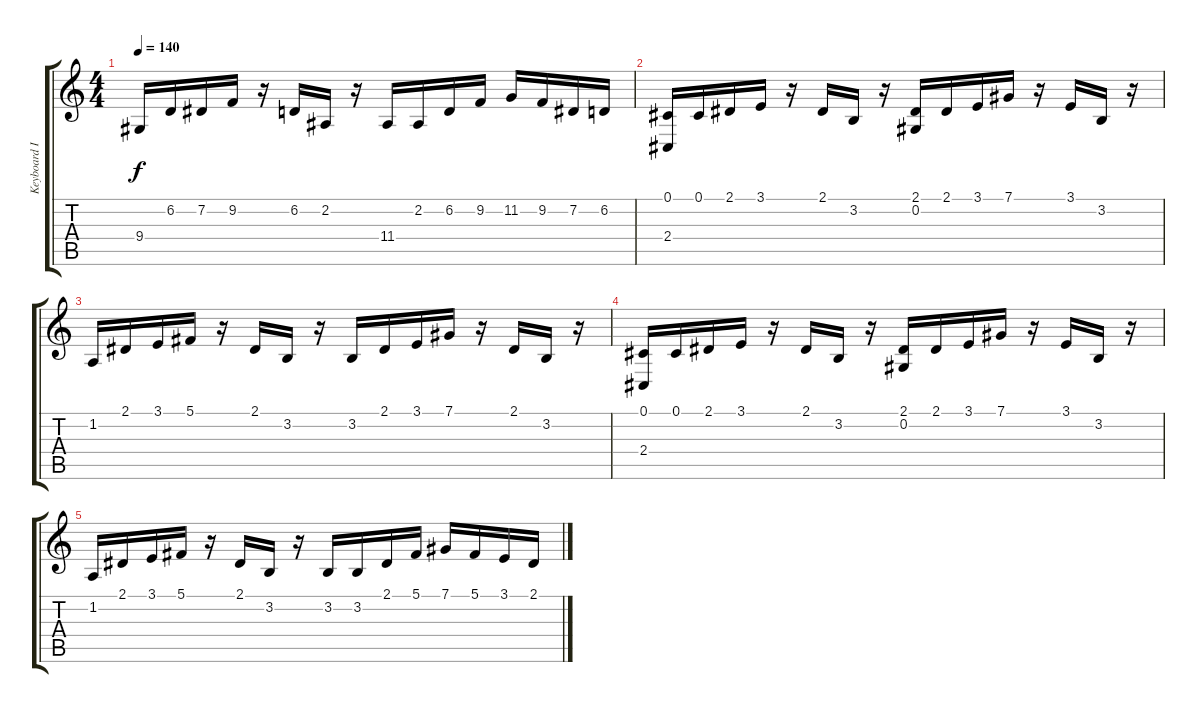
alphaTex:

\track ("Keyboard IV" "Keyboard I") {instrument lead2sawtooth}
\staff {score tabs}
\tuning (Db4 Ab3 E3 B2 Gb2 B1) {hide}
\ts (4 4)
\tempo 140
\clef g2
\ks c
9.4.16{dy f} 6.2.16 7.2.16 9.2.16 r.16 6.2.16 2.2.16 r.16 11.4.16 2.2.16 6.2.16 9.2.16 11.2.16 9.2.16 7.2.16 6.2.16 |
(0.1 2.4).16 0.1.16 2.1.16 3.1.16 r.16 2.1.16 3.2.16 r.16 (2.1 0.2).16 2.1.16 3.1.16 7.1.16 r.16 3.1.16 3.2.16 r.16 |
1.2.16 2.1.16 3.1.16 5.1.16 r.16 2.1.16 3.2.16 r.16 3.2.16 2.1.16 3.1.16 7.1.16 r.16 2.1.16 3.2.16 r.16 |
(0.1 2.4).16 0.1.16 2.1.16 3.1.16 r.16 2.1.16 3.2.16 r.16 (2.1 0.2).16 2.1.16 3.1.16 7.1.16 r.16 3.1.16 3.2.16 r.16 |
1.2.16 2.1.16 3.1.16 5.1.16 r.16 2.1.16 3.2.16 r.16 3.2.16 3.2.16 2.1.16 5.1.16 7.1.16 5.1.16 3.1.16 2.1.16
